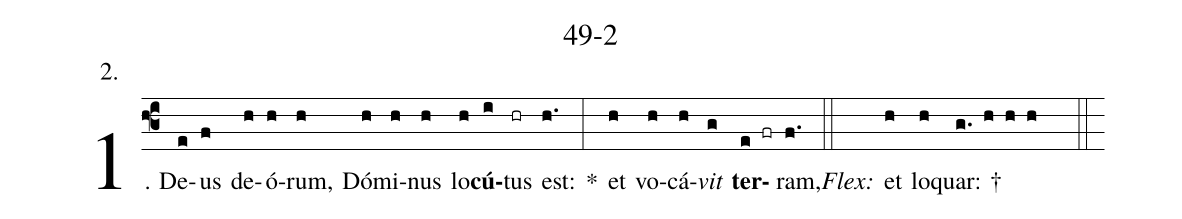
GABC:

name: 49-2;
annotation: 2.;
%%
(f3)1. De(e)us(f) de(h)ó(h)rum,(h) Dó(h)mi(h)nus(h) lo(h)<b>cú</b>(i)tus(hr) est:(h.) *(:) et(h) vo(h)cá(h)<i>vit</i>(g) <b>ter</b>(e fr)ram,(f.) (::)
<i>Flex:</i>()  et(h) lo(h)quar: †(g. h h h  ::)
